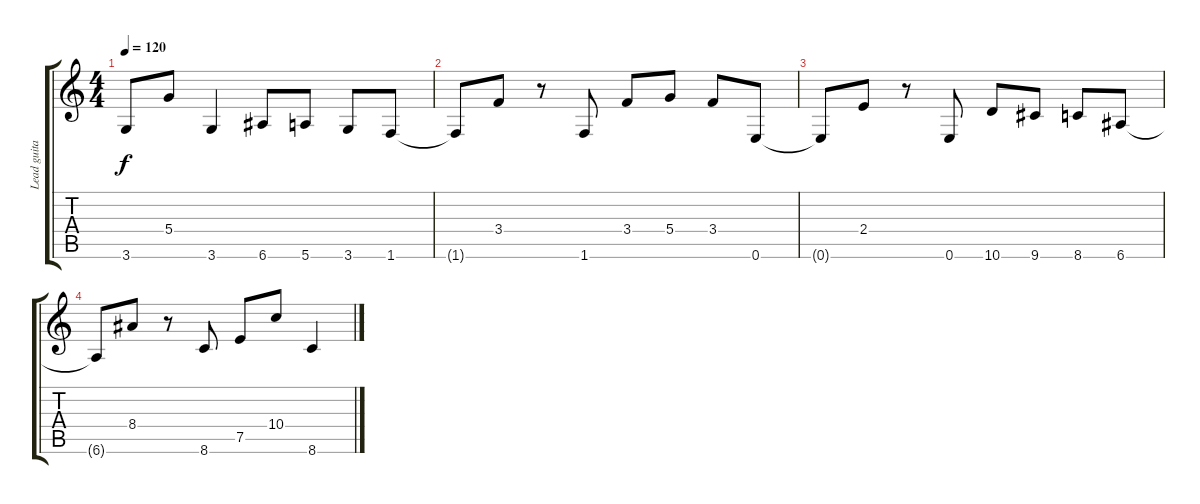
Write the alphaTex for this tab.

\track ("Lead guitar" "Lead guita") {instrument distortionguitar}
\staff {score tabs}
\tuning (E4 B3 G3 D3 A2 E2) {hide}
\ts (4 4)
\tempo 120
\clef g2
\ks c
3.6.8{dy f} 5.4.8 3.6.4 6.6.8 5.6.8 3.6.8 1.6.8 |
1.6{t}.8 3.4.8 r.8 1.6.8 3.4.8 5.4.8 3.4.8 0.6.8 |
0.6{t}.8 2.4.8 r.8 0.6.8 10.6.8 9.6.8 8.6.8 6.6.8 |
6.6{t}.8 8.4.8 r.8 8.6.8 7.5.8 10.4.8 8.6.4
